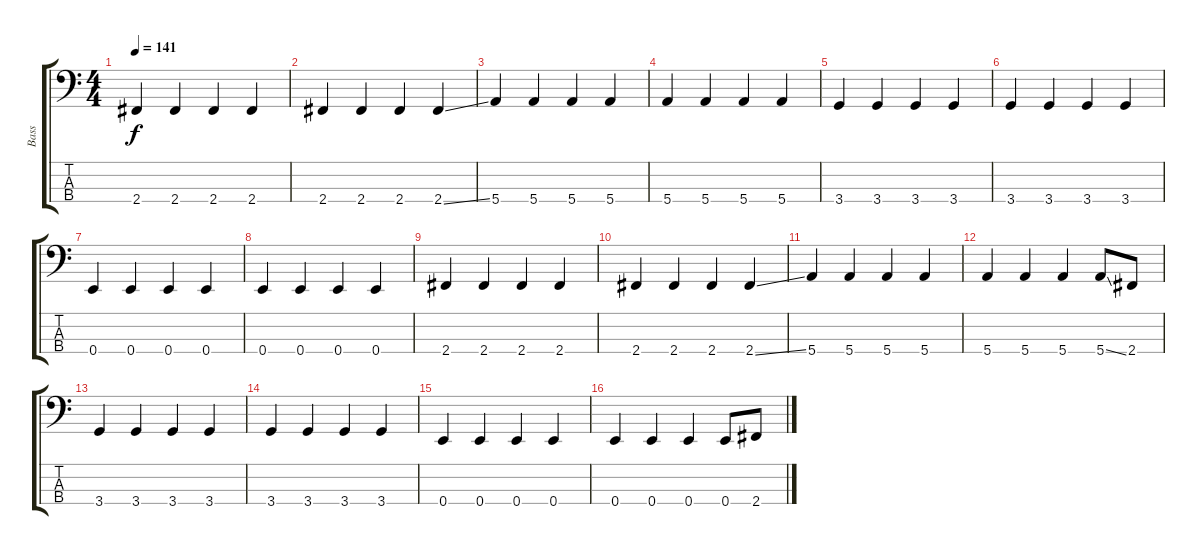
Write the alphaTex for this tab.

\track ("Bass" "Bass") {instrument electricbassfinger}
\staff {score tabs}
\tuning (G2 D2 A1 E1) {hide}
\ts (4 4)
\tempo 141
\clef f4
\ks c
2.4.4{dy f} 2.4.4 2.4.4 2.4.4 |
2.4.4 2.4.4 2.4.4 2.4{ss}.4 |
5.4.4 5.4.4 5.4.4 5.4.4 |
5.4.4 5.4.4 5.4.4 5.4.4 |
3.4.4 3.4.4 3.4.4 3.4.4 |
3.4.4 3.4.4 3.4.4 3.4.4 |
0.4.4 0.4.4 0.4.4 0.4.4 |
0.4.4 0.4.4 0.4.4 0.4.4 |
2.4.4 2.4.4 2.4.4 2.4.4 |
2.4.4 2.4.4 2.4.4 2.4{ss}.4 |
5.4.4 5.4.4 5.4.4 5.4.4 |
5.4.4 5.4.4 5.4.4 5.4{ss}.8 2.4.8 |
3.4.4 3.4.4 3.4.4 3.4.4 |
3.4.4 3.4.4 3.4.4 3.4.4 |
0.4.4 0.4.4 0.4.4 0.4.4 |
0.4.4 0.4.4 0.4.4 0.4.8 2.4.8
